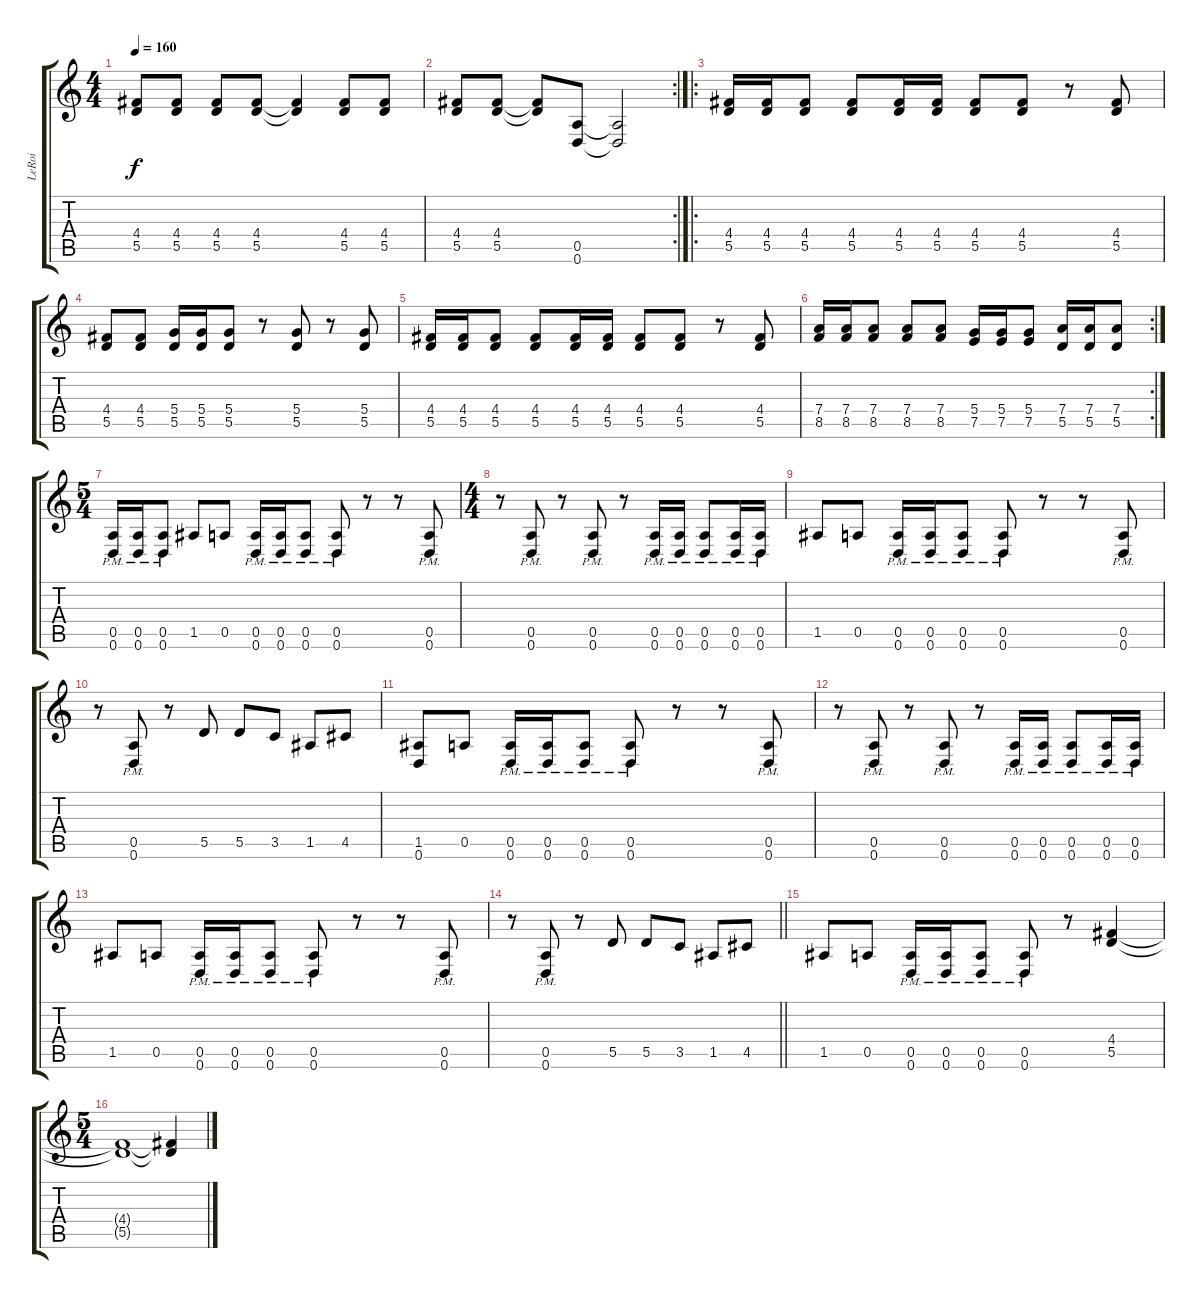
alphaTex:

\track ("LeRoi" "LeRoi") {instrument distortionguitar}
\staff {score tabs}
\tuning (E4 B3 G3 D3 A2 D2) {hide}
\ts (4 4)
\tempo 160
\clef g2
\ks c
(4.4 5.5).8{dy f} (4.4 5.5).8 (4.4 5.5).8 (4.4 5.5).8 (4.4{t} 5.5{t}).4 (4.4 5.5).8 (4.4 5.5).8 |
\rc 2
(4.4 5.5).8 (4.4 5.5).8 (4.4{t} 5.5{t}).8 (0.5 0.6).8 (0.5{t} 0.6{t}).2 |
\ro
(4.4 5.5).16 (4.4 5.5).16 (4.4 5.5).8 (4.4 5.5).8 (4.4 5.5).16 (4.4 5.5).16 (4.4 5.5).8 (4.4 5.5).8 r.8 (4.4 5.5).8 |
(4.4 5.5).8 (4.4 5.5).8 (5.4 5.5).16 (5.4 5.5).16 (5.4 5.5).8 r.8 (5.4 5.5).8 r.8 (5.4 5.5).8 |
(4.4 5.5).16 (4.4 5.5).16 (4.4 5.5).8 (4.4 5.5).8 (4.4 5.5).16 (4.4 5.5).16 (4.4 5.5).8 (4.4 5.5).8 r.8 (4.4 5.5).8 |
\rc 2
(7.4 8.5).16 (7.4 8.5).16 (7.4 8.5).8 (7.4 8.5).8 (7.4 8.5).8 (5.4 7.5).16 (5.4 7.5).16 (5.4 7.5).8 (7.4 5.5).16 (7.4 5.5).16 (7.4 5.5).8 |
\ts (5 4)
(0.5{pm} 0.6{pm}).16 (0.5{pm} 0.6{pm}).16 (0.5{pm} 0.6{pm}).8 1.5.8 0.5.8 (0.5{pm} 0.6{pm}).16 (0.5{pm} 0.6{pm}).16 (0.5{pm} 0.6{pm}).8 (0.5{pm} 0.6{pm}).8 r.8 r.8 (0.5{pm} 0.6{pm}).8 |
\ts (4 4)
r.8 (0.5{pm} 0.6{pm}).8 r.8 (0.5{pm} 0.6{pm}).8 r.8 (0.5{pm} 0.6{pm}).16 (0.5{pm} 0.6{pm}).16 (0.5{pm} 0.6{pm}).8 (0.5{pm} 0.6{pm}).16 (0.5{pm} 0.6{pm}).16 |
1.5.8 0.5.8 (0.5{pm} 0.6{pm}).16 (0.5{pm} 0.6{pm}).16 (0.5{pm} 0.6{pm}).8 (0.5{pm} 0.6{pm}).8 r.8 r.8 (0.5{pm} 0.6{pm}).8 |
r.8 (0.5{pm} 0.6{pm}).8 r.8 5.5.8 5.5.8 3.5.8 1.5.8 4.5.8 |
(1.5 0.6).8 0.5.8 (0.5{pm} 0.6{pm}).16 (0.5{pm} 0.6{pm}).16 (0.5{pm} 0.6{pm}).8 (0.5{pm} 0.6{pm}).8 r.8 r.8 (0.5{pm} 0.6{pm}).8 |
r.8 (0.5{pm} 0.6{pm}).8 r.8 (0.5{pm} 0.6{pm}).8 r.8 (0.5{pm} 0.6{pm}).16 (0.5{pm} 0.6{pm}).16 (0.5{pm} 0.6{pm}).8 (0.5{pm} 0.6{pm}).16 (0.5{pm} 0.6{pm}).16 |
1.5.8 0.5.8 (0.5{pm} 0.6{pm}).16 (0.5{pm} 0.6{pm}).16 (0.5{pm} 0.6{pm}).8 (0.5{pm} 0.6{pm}).8 r.8 r.8 (0.5{pm} 0.6{pm}).8 |
\barLineRight lightlight
r.8 (0.5{pm} 0.6{pm}).8 r.8 5.5.8 5.5.8 3.5.8 1.5.8 4.5.8 |
1.5.8 0.5.8 (0.5{pm} 0.6{pm}).16 (0.5{pm} 0.6{pm}).16 (0.5{pm} 0.6{pm}).8 (0.5{pm} 0.6{pm}).8 r.8 (4.4 5.5).4 |
\ts (5 4)
(4.4{t} 5.5{t}).1 (4.4{t} 5.5{t}).4
